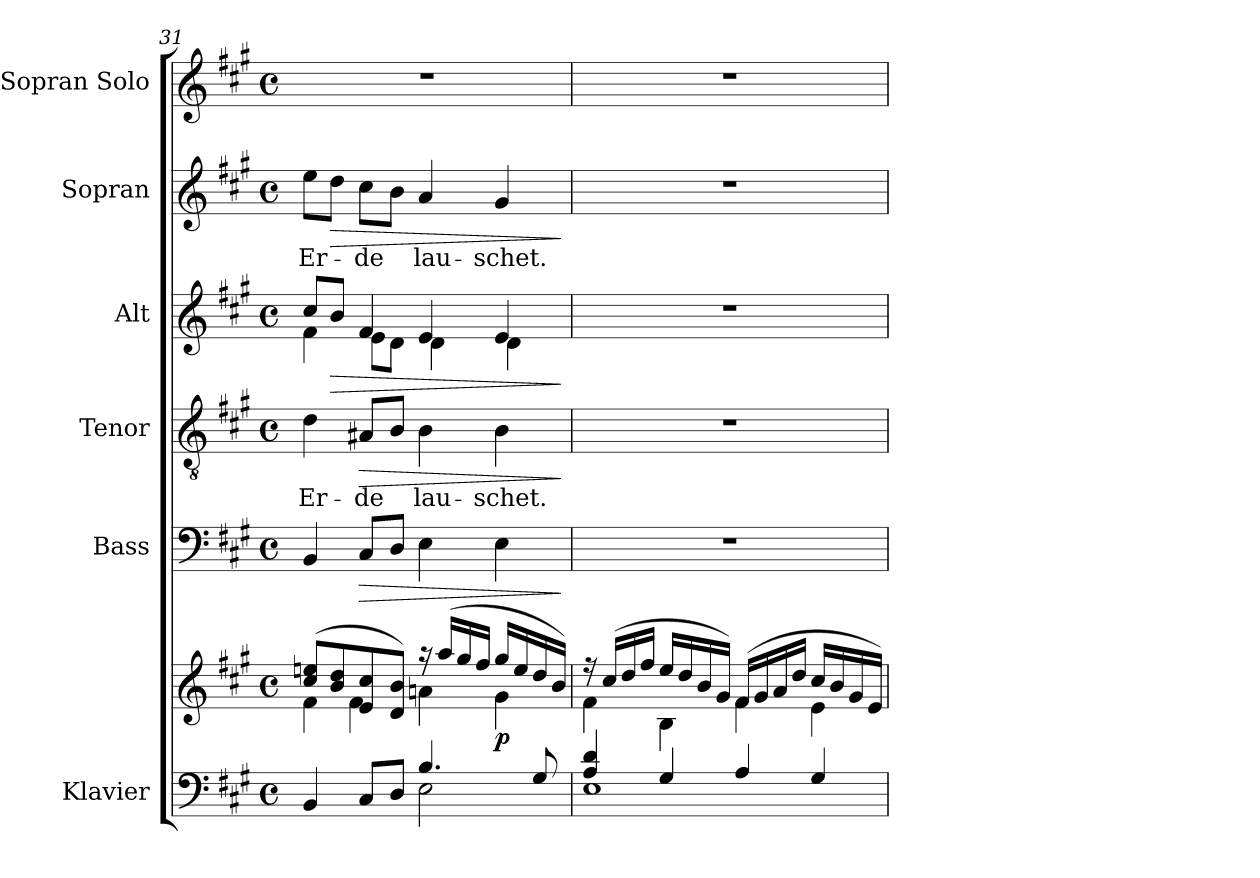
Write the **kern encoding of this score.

**kern	**kern	**dynam	**kern	**dynam	**kern	**text	**dynam	**kern	**dynam	**kern	**text	**dynam	**kern
*part6	*part6	*part6	*part5	*part5	*part4	*part4	*part4	*part3	*part3	*part2	*part2	*part2	*part1
*staff7	*staff6	*staff6/7	*staff5	*staff5	*staff4	*staff4	*staff4	*staff3	*staff3	*staff2	*staff2	*staff2	*staff1
*I"Klavier	*	*	*I"Bass	*	*I"Tenor	*	*	*I"Alt	*	*I"Sopran	*	*	*I"Sopran Solo
*	*	*	*I'B	*	*I'T	*	*	*I'A	*	*I'S	*	*	*
*clefF4	*clefG2	*	*clefF4	*	*clefGv2	*	*	*clefG2	*	*clefG2	*	*	*clefG2
*k[f#c#g#]	*k[f#c#g#]	*	*k[f#c#g#]	*	*k[f#c#g#]	*	*	*k[f#c#g#]	*	*k[f#c#g#]	*	*	*k[f#c#g#]
*M4/4	*M4/4	*	*M4/4	*	*M4/4	*	*	*M4/4	*	*M4/4	*	*	*M4/4
*met(c)	*met(c)	*	*met(c)	*	*met(c)	*	*	*met(c)	*	*met(c)	*	*	*met(c)
=31	=31	=31	=31	=31	=31	=31	=31	=31	=31	=31	=31	=31	=31
*^	*^	*	*	*	*	*	*	*	*	*	*	*	*
!	!	!	!	!	!	!	!	!LO:LY:b	!	!	!	!	!LO:LY:b	!	!
*	*	*	*	*	*	*	*	*	*	*^	*	*	*	*	*
4BB/	2rBByy	(8cc#/ 8een/L	4f#\	.	4BB/	.	4d\	Er-	.	8cc#/L	4f#\	.	8ee\L	Er-	.	1r
!	!	!	!	!	!	!	!	!	!	!	!	!LO:HP:b	!	!	!LO:HP:b	!
.	.	8b/ 8dd/	.	.	.	.	.	.	.	8b/J	.	>	8dd\J	.	>	.
!	!	!	!	!	!	!LO:HP:b	!	!LO:LY:b	!LO:HP:b	!	!	!	!	!LO:LY:b	!	!
8C#/L	.	8e/ 8cc#/	4f#\	.	8C#/L	>	8A#X/L	-de	>	4f#/	8e\L	.	8cc#\L	-de	.	.
8D/J	.	8d/ 8b/J)	.	.	8D/J	.	8B/J	.	.	.	8d\J	.	8b\J	.	.	.
!	!	!	!	!	!	!	!	!LO:LY:b	!	!	!	!	!	!LO:LY:b	!	!
4.B/	2E\	16r	4an\	.	4E\	.	4B\	lau-	.	4e/	4d\	.	4a/	lau-	.	.
.	.	(16aa/LL	.	.	.	.	.	.	.	.	.	.	.	.	.	.
.	.	16gg#/	.	.	.	.	.	.	.	.	.	.	.	.	.	.
.	.	16ff#/JJ	.	.	.	.	.	.	.	.	.	.	.	.	.	.
!	!	!	!	!LO:DY:b	!	!	!	!LO:LY:b	!	!	!	!	!	!LO:LY:b	!	!
.	.	16gg#/LL	4g#\	p	4E\	.	4B\	-schet.	.	4e/	4d\	.	4g#/	-schet.	.	.
.	.	16ee/	.	.	.	.	.	.	.	.	.	.	.	.	.	.
8G#/	.	16dd/	.	.	.	.	.	.	.	.	.	.	.	.	.	.
.	.	16b/JJ)	.	.	.	.	.	.	.	.	.	.	.	.	.	.
*v	*v	*	*	*	*	*	*	*	*	*v	*v	*	*	*	*	*
*	*v	*v	*	*	*	*	*	*	*	*	*	*	*	*
.	.	.	.	]	.	.	]	.	]	.	.	]	.
!!LO:PB:g=z
=32	=32	=32	=32	=32	=32	=32	=32	=32	=32	=32	=32	=32	=32
*^	*^	*	*	*	*	*	*	*	*	*	*	*	*
4A/ 4d/	1E	16r	4f#\	.	1r	.	1r	.	.	1r	.	1r	.	.	1r
.	.	(16cc#/LL	.	.	.	.	.	.	.	.	.	.	.	.	.
.	.	16dd/	.	.	.	.	.	.	.	.	.	.	.	.	.
.	.	16ff#/JJ	.	.	.	.	.	.	.	.	.	.	.	.	.
4G#/	.	16ee/LL	4B\	.	.	.	.	.	.	.	.	.	.	.	.
.	.	16dd/	.	.	.	.	.	.	.	.	.	.	.	.	.
.	.	16b/	.	.	.	.	.	.	.	.	.	.	.	.	.
.	.	16g#/JJ)	.	.	.	.	.	.	.	.	.	.	.	.	.
4A/	.	(16f#/LL	4f#\	.	.	.	.	.	.	.	.	.	.	.	.
.	.	16g#/	.	.	.	.	.	.	.	.	.	.	.	.	.
.	.	16a/	.	.	.	.	.	.	.	.	.	.	.	.	.
.	.	16dd/JJ	.	.	.	.	.	.	.	.	.	.	.	.	.
4G#/	.	16cc#/LL	4e\	.	.	.	.	.	.	.	.	.	.	.	.
.	.	16b/	.	.	.	.	.	.	.	.	.	.	.	.	.
.	.	16g#/	.	.	.	.	.	.	.	.	.	.	.	.	.
.	.	16e/JJ)	.	.	.	.	.	.	.	.	.	.	.	.	.
*v	*v	*	*	*	*	*	*	*	*	*	*	*	*	*	*
*	*v	*v	*	*	*	*	*	*	*	*	*	*	*	*
=	=	=	=	=	=	=	=	=	=	=	=	=	=
*-	*-	*-	*-	*-	*-	*-	*-	*-	*-	*-	*-	*-	*-
